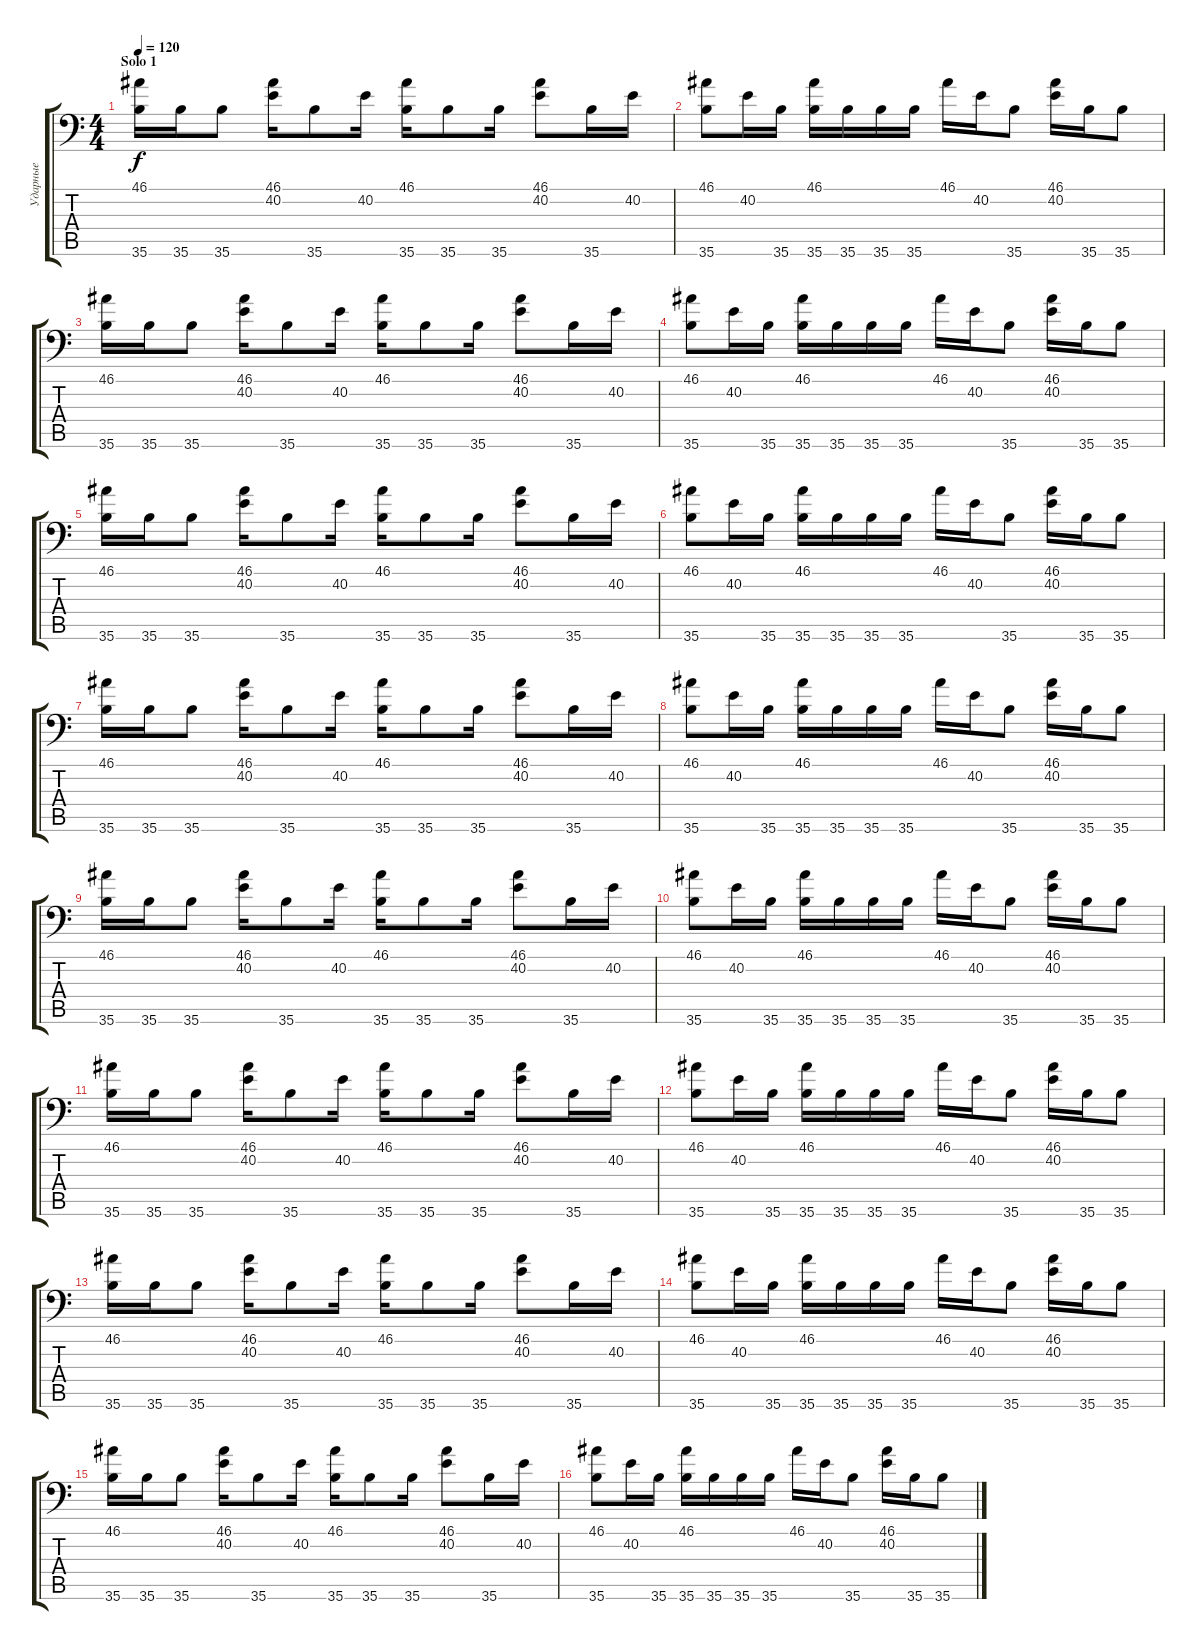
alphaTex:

\track ("Ударные" "Ударные") {instrument acousticgrandpiano}
\staff {score tabs}
\tuning (C-1 C-1 C-1 C-1 C-1 C-1) {hide}
\ts (4 4)
\section ("" "Solo 1")
\tempo 120
\clef f4
\ks c
(46.1 35.6).16{dy f} 35.6.16 35.6.8 (46.1 40.2).16 35.6.8 40.2.16 (46.1 35.6).16 35.6.8 35.6.16 (46.1 40.2).8 35.6.16 40.2.16 |
(46.1 35.6).8 40.2.16 35.6.16 (46.1 35.6).16 35.6.16 35.6.16 35.6.16 46.1.16 40.2.16 35.6.8 (46.1 40.2).16 35.6.16 35.6.8 |
(46.1 35.6).16 35.6.16 35.6.8 (46.1 40.2).16 35.6.8 40.2.16 (46.1 35.6).16 35.6.8 35.6.16 (46.1 40.2).8 35.6.16 40.2.16 |
(46.1 35.6).8 40.2.16 35.6.16 (46.1 35.6).16 35.6.16 35.6.16 35.6.16 46.1.16 40.2.16 35.6.8 (46.1 40.2).16 35.6.16 35.6.8 |
(46.1 35.6).16 35.6.16 35.6.8 (46.1 40.2).16 35.6.8 40.2.16 (46.1 35.6).16 35.6.8 35.6.16 (46.1 40.2).8 35.6.16 40.2.16 |
(46.1 35.6).8 40.2.16 35.6.16 (46.1 35.6).16 35.6.16 35.6.16 35.6.16 46.1.16 40.2.16 35.6.8 (46.1 40.2).16 35.6.16 35.6.8 |
(46.1 35.6).16 35.6.16 35.6.8 (46.1 40.2).16 35.6.8 40.2.16 (46.1 35.6).16 35.6.8 35.6.16 (46.1 40.2).8 35.6.16 40.2.16 |
(46.1 35.6).8 40.2.16 35.6.16 (46.1 35.6).16 35.6.16 35.6.16 35.6.16 46.1.16 40.2.16 35.6.8 (46.1 40.2).16 35.6.16 35.6.8 |
(46.1 35.6).16 35.6.16 35.6.8 (46.1 40.2).16 35.6.8 40.2.16 (46.1 35.6).16 35.6.8 35.6.16 (46.1 40.2).8 35.6.16 40.2.16 |
(46.1 35.6).8 40.2.16 35.6.16 (46.1 35.6).16 35.6.16 35.6.16 35.6.16 46.1.16 40.2.16 35.6.8 (46.1 40.2).16 35.6.16 35.6.8 |
(46.1 35.6).16 35.6.16 35.6.8 (46.1 40.2).16 35.6.8 40.2.16 (46.1 35.6).16 35.6.8 35.6.16 (46.1 40.2).8 35.6.16 40.2.16 |
(46.1 35.6).8 40.2.16 35.6.16 (46.1 35.6).16 35.6.16 35.6.16 35.6.16 46.1.16 40.2.16 35.6.8 (46.1 40.2).16 35.6.16 35.6.8 |
(46.1 35.6).16 35.6.16 35.6.8 (46.1 40.2).16 35.6.8 40.2.16 (46.1 35.6).16 35.6.8 35.6.16 (46.1 40.2).8 35.6.16 40.2.16 |
(46.1 35.6).8 40.2.16 35.6.16 (46.1 35.6).16 35.6.16 35.6.16 35.6.16 46.1.16 40.2.16 35.6.8 (46.1 40.2).16 35.6.16 35.6.8 |
(46.1 35.6).16 35.6.16 35.6.8 (46.1 40.2).16 35.6.8 40.2.16 (46.1 35.6).16 35.6.8 35.6.16 (46.1 40.2).8 35.6.16 40.2.16 |
(46.1 35.6).8 40.2.16 35.6.16 (46.1 35.6).16 35.6.16 35.6.16 35.6.16 46.1.16 40.2.16 35.6.8 (46.1 40.2).16 35.6.16 35.6.8
